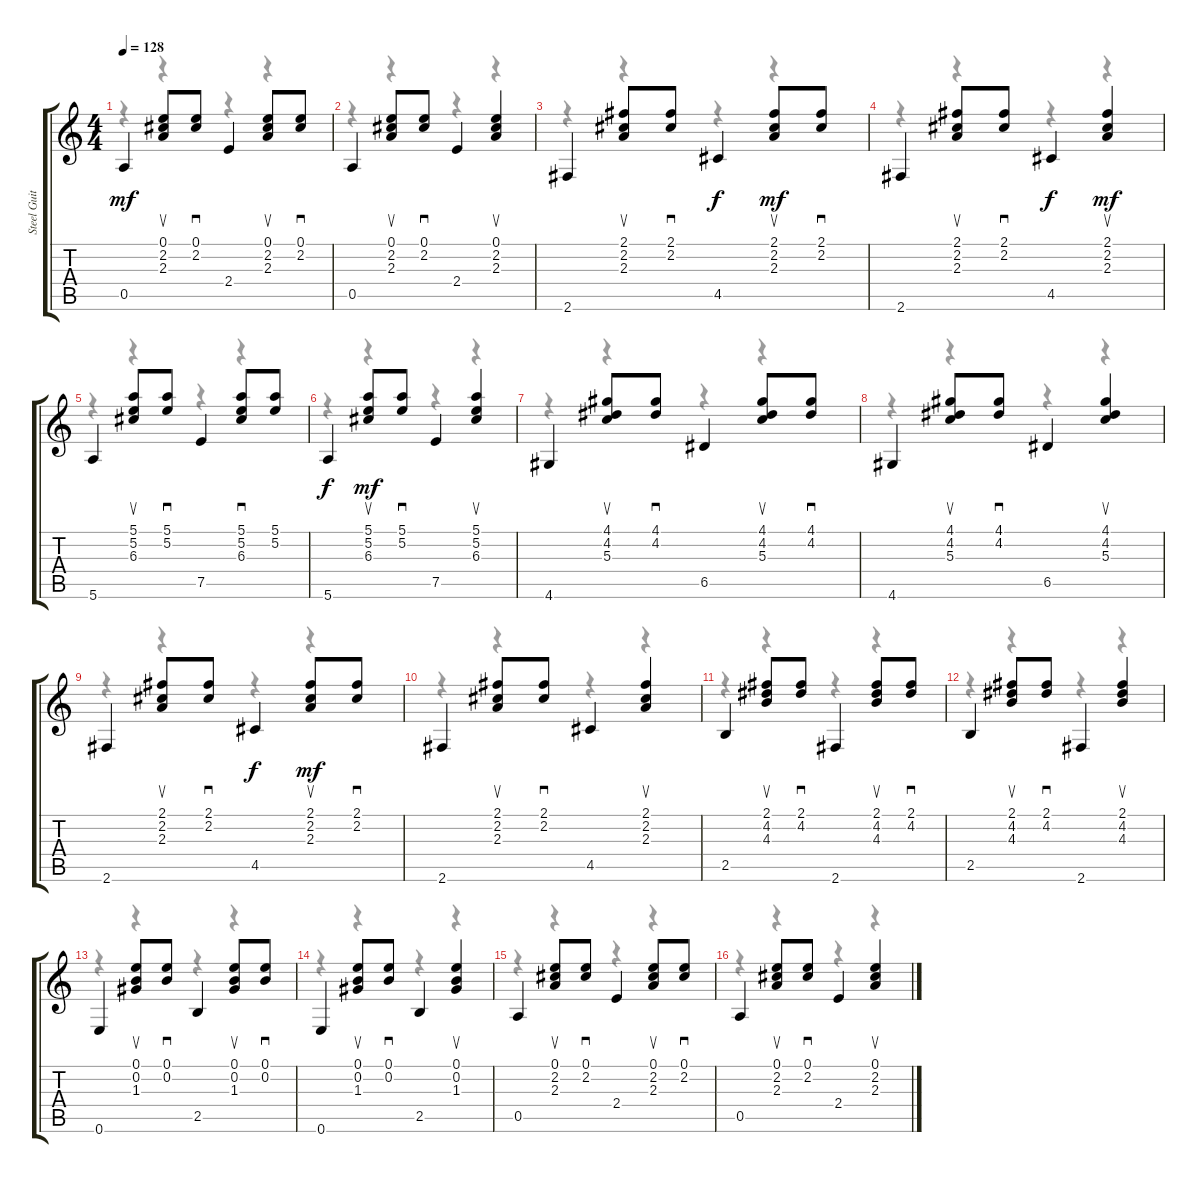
\track ("Steel Guitar" "Steel Guit") {instrument acousticguitarsteel}
\staff {score tabs}
\tuning (E4 B3 G3 D3 A2 E2) {hide}
\voice
\ts (4 4)
\tempo 128
\clef g2
\ks c
0.5.4{dy mf} (0.1 2.2 2.3).8{su} (0.1 2.2).8{sd} 2.4.4 (0.1 2.2 2.3).8{su} (0.1 2.2).8{sd} |
0.5.4 (0.1 2.2 2.3).8{su} (0.1 2.2).8{sd} 2.4.4 (0.1 2.2 2.3).4{su} |
2.6.4 (2.1 2.2 2.3).8{su} (2.1 2.2).8{sd} 4.5.4{dy f} (2.1 2.2 2.3).8{su dy mf} (2.1 2.2).8{sd} |
2.6.4 (2.1 2.2 2.3).8{su} (2.1 2.2).8{sd} 4.5.4{dy f} (2.1 2.2 2.3).4{su dy mf} |
5.6.4 (5.1 5.2 6.3).8{su} (5.1 5.2).8{sd} 7.5.4 (5.1 5.2 6.3).8{sd} (5.1 5.2).8 |
5.6.4{dy f} (5.1 5.2 6.3).8{su dy mf} (5.1 5.2).8{sd} 7.5.4 (5.1 5.2 6.3).4{su} |
4.6.4 (4.1 4.2 5.3).8{su} (4.1 4.2).8{sd} 6.5.4 (4.1 4.2 5.3).8{su} (4.1 4.2).8{sd} |
4.6.4 (4.1 4.2 5.3).8{su} (4.1 4.2).8{sd} 6.5.4 (4.1 4.2 5.3).4{su} |
2.6.4 (2.1 2.2 2.3).8{su} (2.1 2.2).8{sd} 4.5.4{dy f} (2.1 2.2 2.3).8{su dy mf} (2.1 2.2).8{sd} |
2.6.4 (2.1 2.2 2.3).8{su} (2.1 2.2).8{sd} 4.5.4 (2.1 2.2 2.3).4{su} |
2.5.4 (2.1 4.2 4.3).8{su} (2.1 4.2).8{sd} 2.6.4 (2.1 4.2 4.3).8{su} (2.1 4.2).8{sd} |
2.5.4 (2.1 4.2 4.3).8{su} (2.1 4.2).8{sd} 2.6.4 (2.1 4.2 4.3).4{su} |
0.6.4 (0.1 0.2 1.3).8{su} (0.1 0.2).8{sd} 2.5.4 (0.1 0.2 1.3).8{su} (0.1 0.2).8{sd} |
0.6.4 (0.1 0.2 1.3).8{su} (0.1 0.2).8{sd} 2.5.4 (0.1 0.2 1.3).4{su} |
0.5.4 (0.1 2.2 2.3).8{su} (0.1 2.2).8{sd} 2.4.4 (0.1 2.2 2.3).8{su} (0.1 2.2).8{sd} |
0.5.4 (0.1 2.2 2.3).8{su} (0.1 2.2).8{sd} 2.4.4 (0.1 2.2 2.3).4{su}
\voice
\clef g2
\ottava regular
\simile none
\ks c
r.4{dy f} r.4 r.4 r.4 |
r.4 r.4 r.4 r.4 |
r.4 r.4 r.4 r.4 |
r.4 r.4 r.4 r.4 |
r.4 r.4 r.4 r.4 |
r.4 r.4 r.4 r.4 |
r.4 r.4 r.4 r.4 |
r.4 r.4 r.4 r.4 |
r.4 r.4 r.4 r.4 |
r.4 r.4 r.4 r.4 |
r.4 r.4 r.4 r.4 |
r.4 r.4 r.4 r.4 |
r.4 r.4 r.4 r.4 |
r.4 r.4 r.4 r.4 |
r.4 r.4 r.4 r.4 |
r.4 r.4 r.4 r.4
